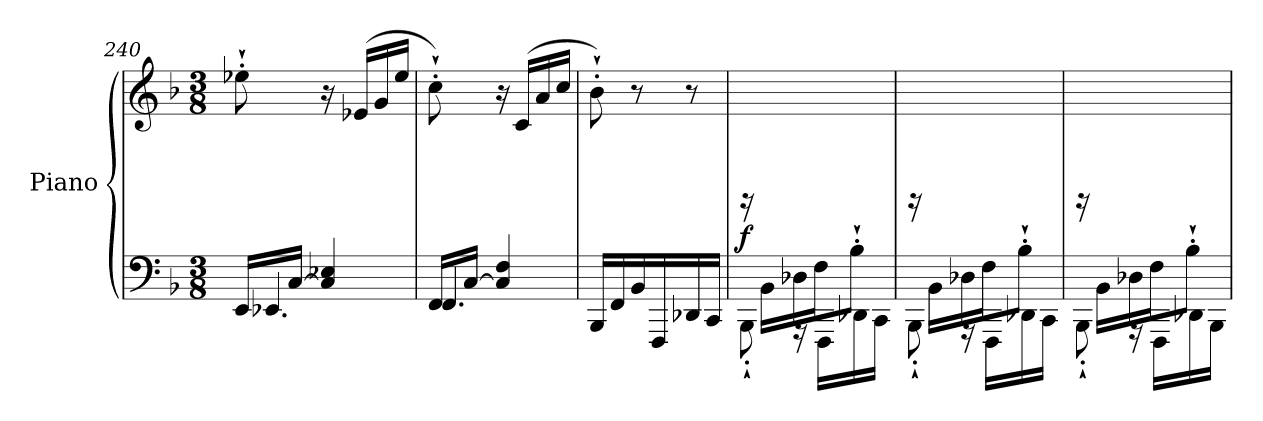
**kern	**kern	**dynam
*part1	*part1	*part1
*staff2	*staff1	*staff1/2
*I"Piano	*	*
*I'Pno	*	*
*clefF4	*clefG2	*
*k[b-]	*k[b-]	*
*M3/8	*M3/8	*
=240	=240	=240
*^	*	*
16EE/LL	4.EE-X/	8ee-X'`\	.
[16C/JJ	.	.	.
4C/] 4E-X/	.	16r	.
.	.	(>16e-X/LL	.
.	.	16g/	.
.	.	16ee-/JJ	.
=241	=241	=241	=241
16FF/LL	4.FF/	8cc'`\)	.
[16C/JJ	.	.	.
4C/] 4F/	.	16r	.
.	.	(>16c/LL	.
.	.	16a/	.
.	.	16cc/JJ	.
*v	*v	*	*
!!LO:PB:g=z
=242	=242	=242
16BBB-/LL	8b-'`\)	.
16FF/	.	.
16BB-/	8r	.
16FFF/	.	.
16DD-X/	8r	.
16CC/JJ	.	.
=243	=243	=243
*^	*	*
!	!	!	!LO:DY:b
16ryy	8BBB-'`\	16rCC	f
16BB-\LL	.	4ryy	.
16D-X\	16rAAA	.	.
16F\J	16FFF\LL	.	.
8B-'`\J	16DD-X\	.	.
.	16CC\JJ	16ryy	.
=244	=244	=244	=244
16ryy	8BBB-'`\	16rCC	.
16BB-\LL	.	4ryy	.
16D-X\	16rAAA	.	.
16F\J	16FFF\LL	.	.
8B-'`\J	16DD-X\	.	.
.	16CC\JJ	16ryy	.
=245	=245	=245	=245
16ryy	8BBB-'`\	16rCC	.
16BB-\LL	.	4ryy	.
16D-X\	16rAAA	.	.
16F\J	16FFF\LL	.	.
8B-'`\J	16DD-X\	.	.
.	16BBB-\JJ	16ryy	.
*v	*v	*	*
=	=	=
*-	*-	*-
